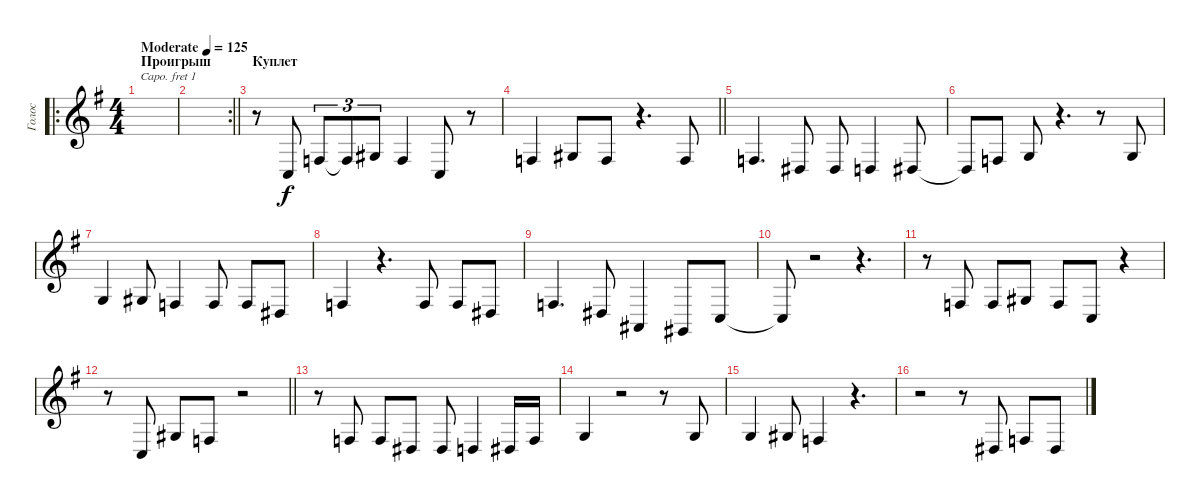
\track ("Голос" "Голос") {instrument brightacousticpiano}
\staff {score}
\capo 1
\tuning (E4 B3 G3 D3 A2 E2) {hide}
\ro
\ts (4 4)
\section ("" "Проигрыш")
\tempo (125 "Moderate")
\clef g2
\ks eminor
|
\rc 2
\barLineRight lightlight
|
\section ("" "Куплет")
r.8 2.5.8 2.4.8{tu (3 2)} 2.4{t}.8{tu (3 2)} 0.3.8{tu (3 2)} 2.4.4 2.5.8 r.8 |
\barLineRight lightlight
2.4.4 0.3.8 2.4.8 r.4{d} 2.4.8 |
2.4.4{d} 0.4.8 0.4.8 4.5.4 0.4.8 |
0.4{t}.8 2.4.8 4.4.8 r.4{d} r.8 4.4.8 |
4.4.4 0.3.8 2.4.4 2.4.8 2.4.8 0.4.8 |
2.4.4 r.4{d} 2.4.8 2.4.8 0.4.8 |
2.4.4{d} 0.4.8 0.5.4 3.6.8 2.5.8 |
2.5{t}.8 r.2 r.4{d} |
r.8 2.4.8 2.4.8 0.3.8 2.4.8 2.5.8 r.4 |
\barLineRight lightlight
r.8 2.5.8 0.3.8 2.4.8 r.2 |
r.8 2.4.8 2.4.8 0.4.8 0.4.8 4.5.4 0.4.16 2.4.16 |
4.4.4 r.2 r.8 4.4.8 |
4.4.4 0.3.8 2.4.4 r.4{d} |
r.2 r.8 0.4.8 2.4.8 0.4.8
